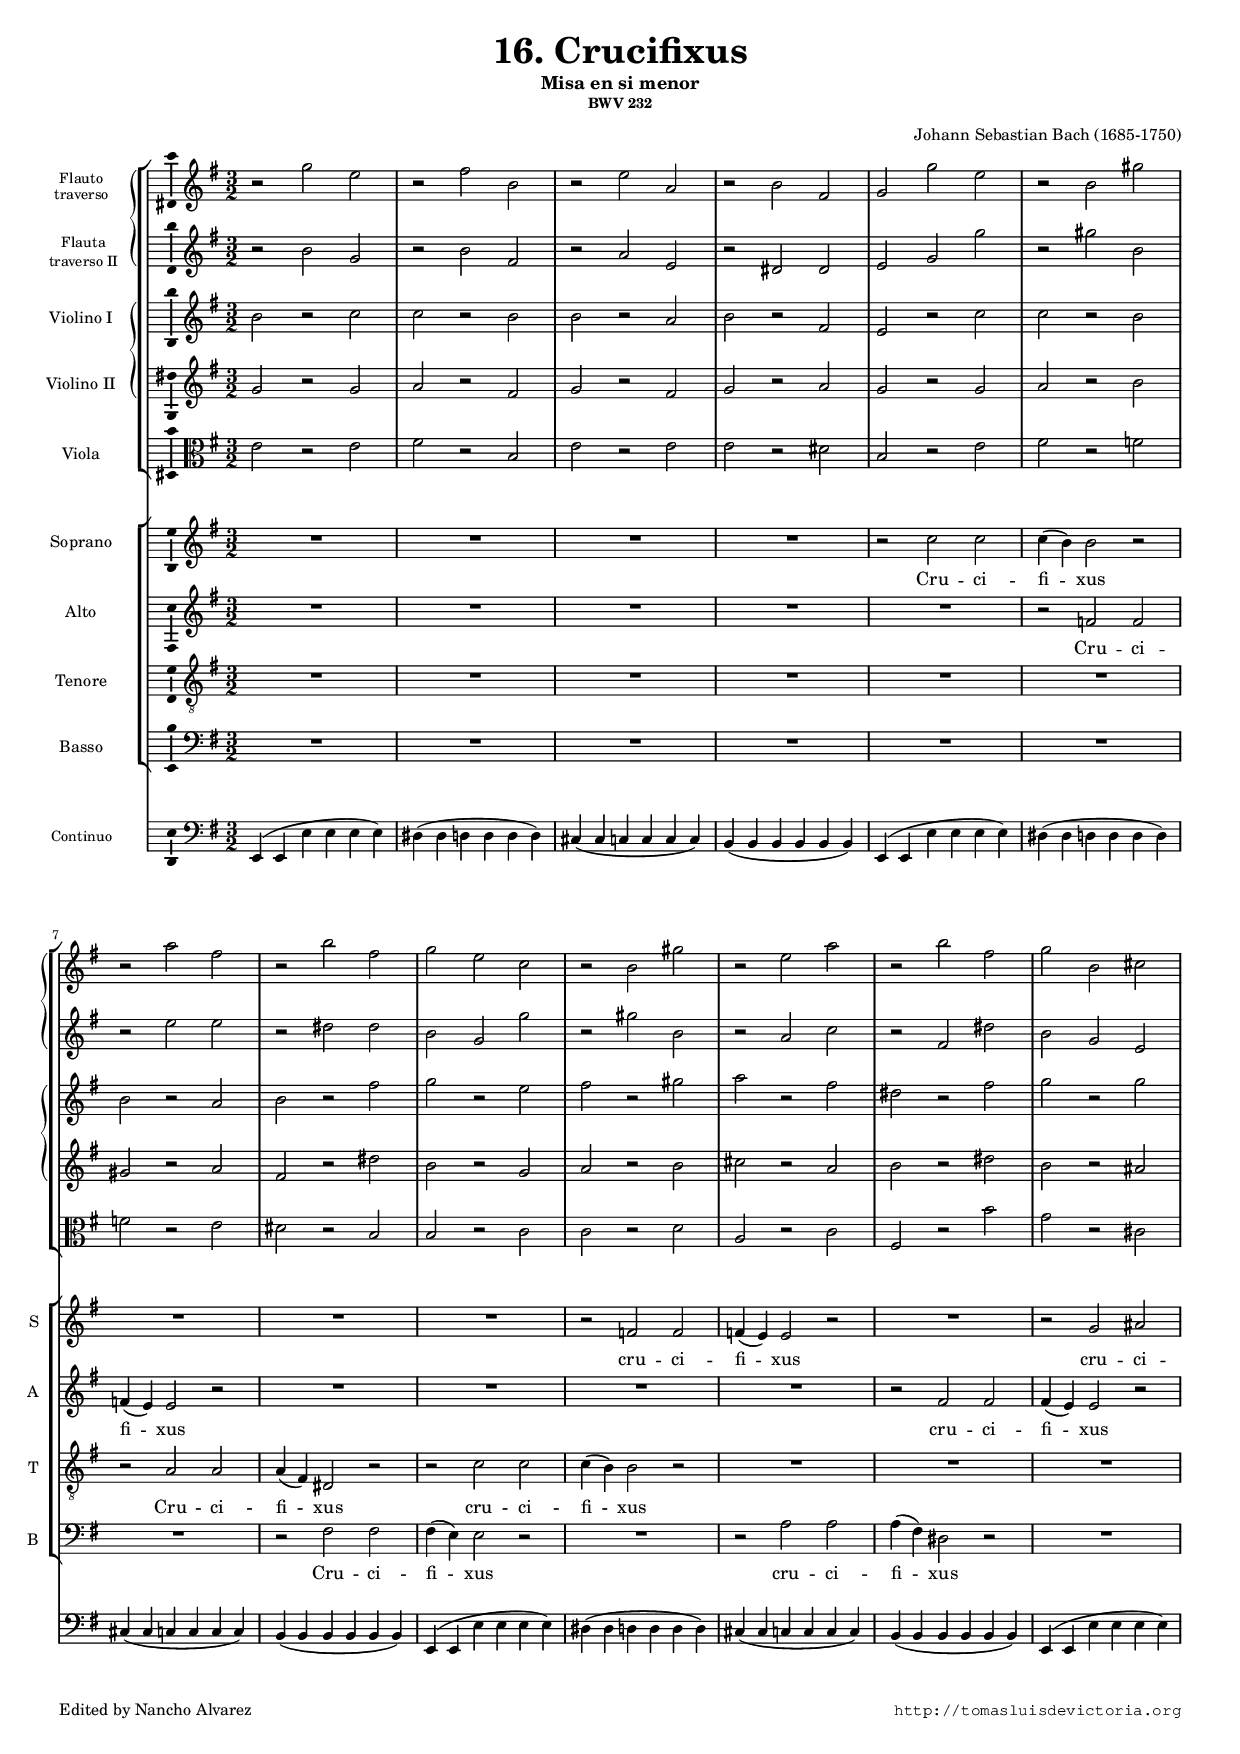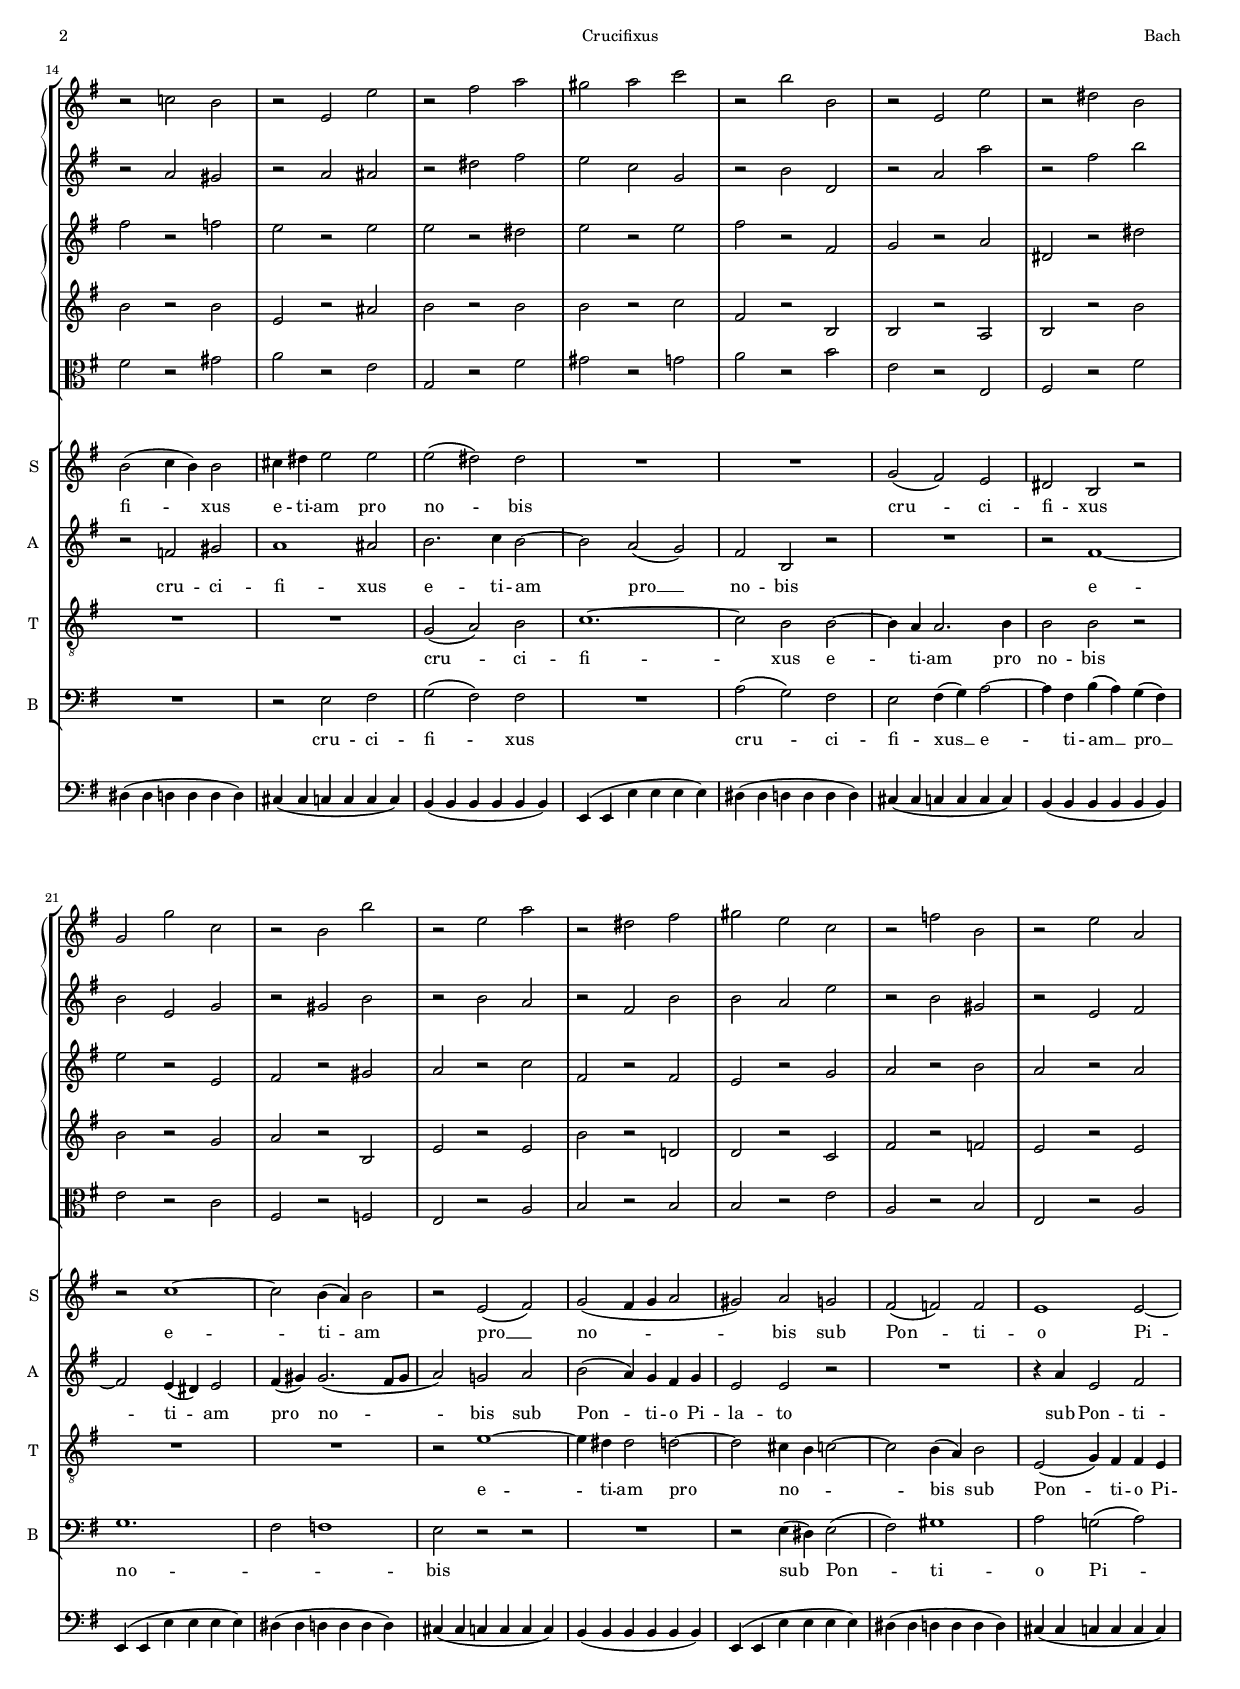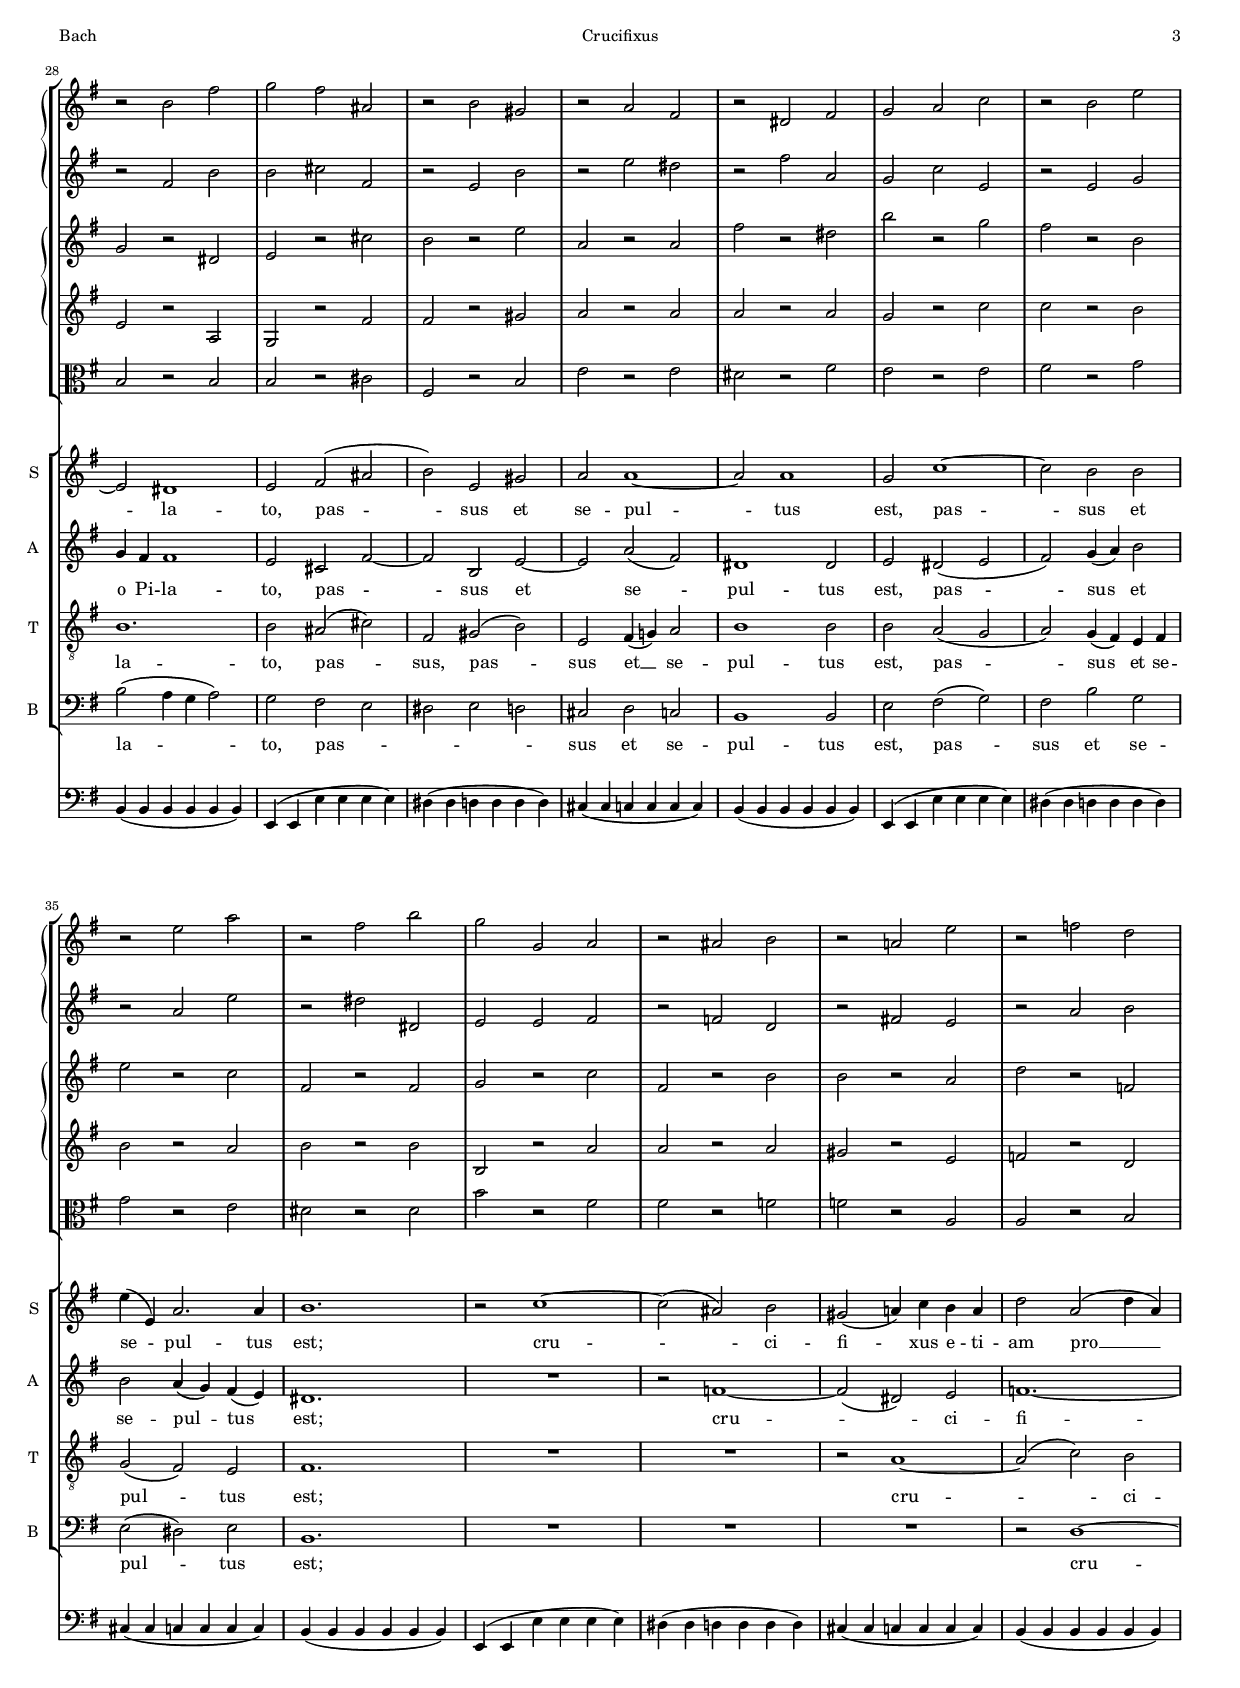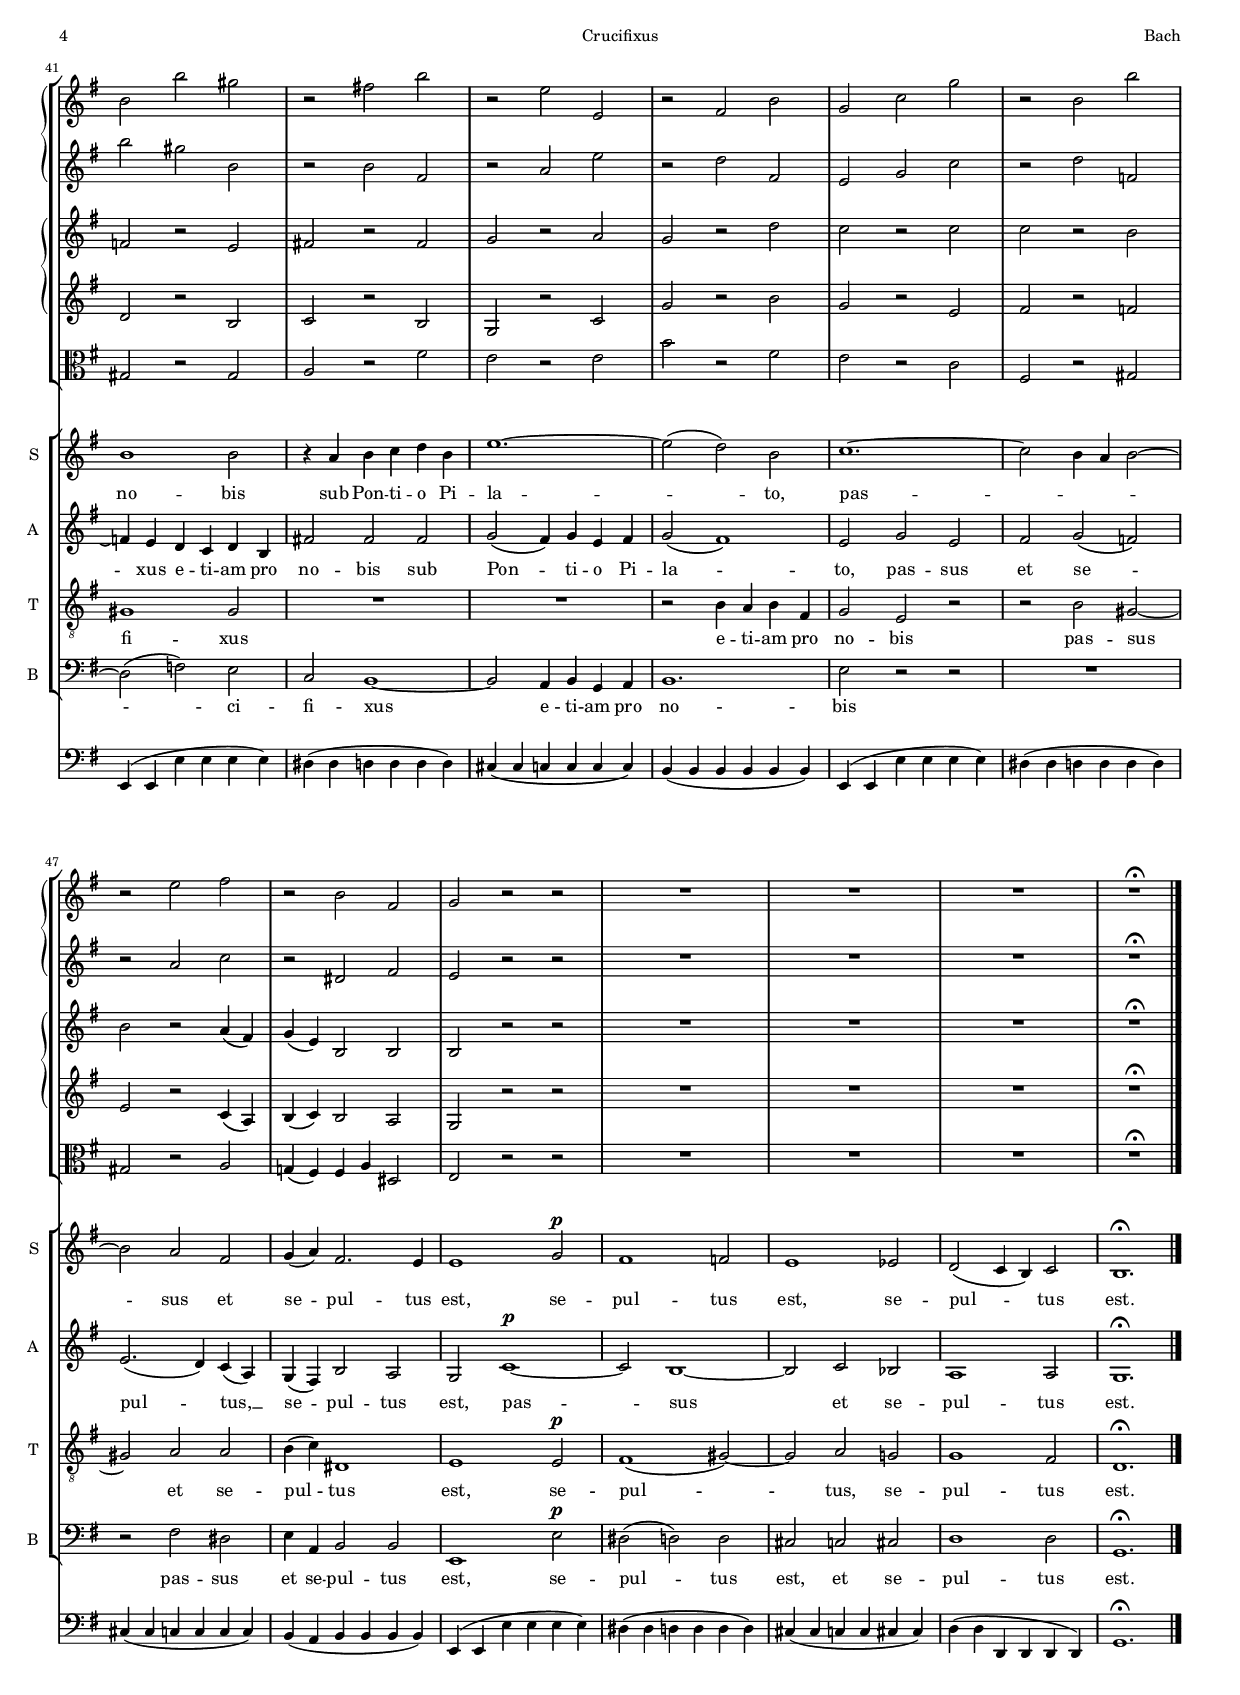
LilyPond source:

\version "2.18.0"

#(set-default-paper-size "a4")
#(set-global-staff-size 14.0)
#(ly:set-option 'point-and-click #f)

italicas=\override LyricText.font-shape = #'italic
rectas=\override LyricText.font-shape = #'upright
ss=\once \set suggestAccidentals = ##t
mtempo={\tempo 4 = 136 }
pfermata=\markup{"(" \musicglyph #"scripts.ufermata" ")"}
showMultiRests = { \set Staff.keepAliveInterfaces = #'( rhythmic-grob-interface multi-measure-rest-interface lyric-interface stanza-number-interface percent-repeat-interface) }
hideMultiRests = \unset Staff.keepAliveInterfaces
noados=\once \set Staff.aDueText = #""


htitle="Crucifixus"
hcomposer="Bach"

\header {
	title=\markup{\fontsize #3 "16. Crucifixus"}
	subtitle="Misa en si menor"
        subsubtitle=\markup{\raise #.8 "BWV 232" \vspace #1 }
        composer="Johann Sebastian Bach (1685-1750)"
       %opus="(-)"
	%poet=\markup{"BWV 232"}
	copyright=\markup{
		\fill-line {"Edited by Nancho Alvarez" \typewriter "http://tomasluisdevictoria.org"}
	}
%	tagline=""
}

global={
  \compressFullBarRests
  \key g \major \time 3/2 \skip 1*3/2*53 \bar "|."
}

cantus=\relative c''{
        \set autoBeaming = ##f
        R1*3/2*4
        r2 c c
        c4( b) b2 r
        R1*3/2*3
        r2 f f
        f4( e) e2 r
        R1*3/2
        r2 g ais
        b2( c4 b) b2
        cis4 dis e2 e
        e( dis) dis
        R1*3/2*2
        g,2( fis) e
        dis2 b r
        r c'1 ~
        c2 b4( a) b2
        r2 e,( fis)
        g2( fis4 g a2
        gis2) a g
        fis( f) f
        e1 e2 ~
        e dis1
        e2 fis( ais
        b) e, gis
        a a1 ~
        a2 a1
        g2 c1 ~
        c2 b b
        e4( e,) a2. a4
        b1.
        r2 c1 ~
        c2( ais) b
        gis2( a!4) c b a
        d2 a( d4 a)
        b1 b2
        r4 a b c d b
        e1. ~
        e2( d) b
        c1. ~
        c2 b4 a b2 ~
        b2 a fis
        g4( a) fis2. e4
        e1 g2^\p
        fis1 f2
        e1 ees2
        d2( c4 b) c2
        b1.^\fermata
}

altus=\relative c'{
        \set autoBeaming = ##f
        R1*3/2*5
        r2 f f
        f4( e) e2 r
        R1*3/2*4
        r2 fis fis
        fis4( e) e2 r
        r f gis
        a1 ais2
        b2. c4 b2 ~
        b a( g)
        fis2 b, r
        R1*3/2
        r2 fis'1 ~
        fis2 e4( dis) e2
        fis4( gis) gis2.( fis8[ gis]
        a2) g! a
        b2( a4) g fis g
        e2 e r
        R1*3/2
        r4 a4 e2 fis
        g4 fis fis1
        e2 cis fis ~
        fis b, e ~
        e a( fis)
        dis1 dis2
        e2 dis( e
        fis2) g4( a) b2
        b a4( g) fis( e)
        dis1.
        R1*3/2
        r2 f1 ~
        f2 (dis) e2
        f1. ~
        f4 e d c d b
        fis'!2 fis fis
        g2( fis4) g e fis
        g2( fis1)
        e2 g e
        fis g( f)
        e2.( d4) c( a)
        g( fis) b2 a
        g c1^\p ~
        c2 b1 ~
        b2 c bes
        a1 a2
        g1.^\fermata
}

tenor=\relative c'{
        \set autoBeaming = ##f
        R1*3/2*6
        r2 a a
        a4( fis) dis2 r
        r c' c
        c4( b) b2 r
        R1*3/2*5
        g2( a) b
        c1. ~
        c2 b b ~
        b4 a a2. b4
        b2 b r
        R1*3/2*2
        r2 e1 ~
        e4 dis dis2 d ~
        d cis4 b c2 ~
        c b4( a) b2
        e,2( g4) fis fis e
        b'1.
        b2 ais( cis)
        fis, gis( b)
        e, fis4( g!) a2
        b1 b2
        b2 a( g
        a2) g4( fis) e fis
        g2( fis) e
        fis1.
        R1*3/2*2
        r2 a1 ~
        a2( c) b
        gis1 gis2
        R1*3/2*2
        r2 b4 a b fis
        g2 e r
        r b' gis ~
        gis2 a a
        b4( c) dis,1
        e1 e2^\p 
        fis1( gis2) ~
        gis2 a g!
        g1 fis2
        d1.^\fermata
}

bassus=\relative c{
        \set autoBeaming = ##f
        R1*3/2*7
        r2 fis fis
        fis4( e) e2 r
        R1*3/2
        r2 a a
        a4( fis) dis2 r
        R1*3/2*2
        r2 e fis
        g( fis) fis
        R1*3/2
        a2( g) fis
        e fis4( g) a2 ~
        a4 fis b( a) g( fis)
        g1.
        fis2 f1
        e2 r r
        R1*3/2
        r2 e4( dis) e2(
        fis) gis1
        a2 g!( a)
        b2( a4 g a2)
        g2 fis e
        dis e d
        cis d c
        b1 b2
        e2 fis( g)
        fis2 b g
        e( dis) e
        b1.
        R1*3/2*3
        r2 d1 ~
        d2( f) e
        c b1 ~
        b2 a4 b g a
        b1.
        e2 r r
        R1*3/2
        r2 fis dis
        e4 a, b2 b
        e,1 e'2^\p
        dis( d) d
        cis c cis
        d1 d2
        g,1.^\fermata
}

textocantus=\lyricmode{
Cru -- ci -- fi -- xus
cru -- ci -- fi -- xus
cru -- ci -- fi -- xus
e -- ti -- am pro no -- bis
cru -- ci -- fi -- xus
e -- ti -- am
pro __ no -- bis
sub Pon -- ti -- o 
Pi -- la -- to,
pas -- sus et se -- pul -- tus est,
pas -- sus et se -- pul -- tus est;
cru -- ci -- fi -- xus e -- ti -- am
pro __ no -- bis
sub Pon -- ti -- o Pi -- la -- to,
pas -- _ _ _ sus et se -- pul -- tus est,
se -- pul -- tus est,
se -- pul -- tus est.
}

textoaltus=\lyricmode{
Cru -- ci -- fi -- xus
cru -- ci -- fi -- xus
cru -- ci -- fi -- xus
e -- ti -- am pro __ no -- bis
e -- ti -- am pro no -- bis
sub Pon -- ti -- o Pi -- la -- to
sub Pon -- ti -- o Pi -- la -- to,
pas -- _ sus et se -- pul -- tus est,
pas -- sus et se -- pul -- tus est;
cru -- ci -- fi -- xus
e -- ti -- am pro no -- bis
sub Pon -- ti -- o Pi -- la -- to,
pas -- sus et se -- pul -- tus, __
se -- pul -- tus est,
pas -- sus et se -- pul -- tus est.
}

textotenor=\lyricmode{
Cru -- ci -- fi -- xus
cru -- ci -- fi -- xus
cru -- ci -- fi -- xus e -- ti -- am
pro no -- bis
e -- ti -- am pro no -- _ _ bis
sub Pon -- ti -- o Pi -- la -- to,
pas -- sus,
pas -- sus et __ se -- pul -- tus est,
pas -- sus et se -- pul -- tus est;
cru -- ci -- fi -- xus
e -- ti -- am pro no -- bis
pas -- sus et se -- pul -- tus est,
se -- pul -- tus,
se -- pul -- tus est.
}

textobassus=\lyricmode{
Cru -- ci -- fi -- xus
cru -- ci -- fi -- xus
cru -- ci -- fi -- xus
cru -- ci -- fi -- xus __
e -- ti -- am __
pro __ no -- _ _ bis
sub Pon -- ti -- o
Pi -- la -- to,
pas -- _ _ _ _ sus
et se -- pul -- tus est,
pas -- sus et se -- pul -- tus est;
cru -- ci -- fi -- xus
e -- ti -- am pro no -- bis
pas -- sus et se -- pul -- tus est,
se -- pul -- tus est,
et se -- pul -- tus est.
}


flautauno = \relative c'''{
  r2 g e
  r fis b,
  r e a,
  r b fis
  g g' e
  r b gis'
  r a fis
  r b fis
  g e c
  r b gis'
  r e a
  r b fis
  g b, cis
  r c! b
  r e, e'
  r fis a
  gis a c
  r b b,
  r e, e'
  r dis b
  g g' c,
  r b b'
  r e, a
  r dis, fis
  gis e c
  r f b,
  r e a,
  r b fis'
  g fis ais,
  r b gis
  r a fis
  r dis fis
  g a c
  r b e
  r e a
  r fis b
  g g, a
  r ais b
  r a! e'
  r f d
  b b' gis
  r fis! b
  r e, e,
  r fis b
  g c g'
  r b, b'
  r e, fis
  r b, fis
  g r r
  R1*3/2*3
  R1*3/2^\fermataMarkup
}

flautados=\relative c''{
  r2 b g
  r b fis
  r a e
  r dis dis
  e g g'
  r gis b,
  r e e
  r dis dis
  b g g'
  r gis b,
  r a c
  r fis, dis'
  b g e
  r a gis
  r a ais
  r dis fis
  e c g
  r b d,
  r a' a'
  r fis b
  b, e, g
  r gis b
  r b a
  r fis b
  b a e'
  r b gis
  r e fis
  r fis b
  b cis fis,
  r e b'
  r e dis
  r fis a,
  g c e,
  r e g
  r a e'
  r dis dis,
  e e fis
  r f d
  r fis! e
  r a b
  b' gis b,
  r b fis
  r a e'
  r d fis,
  e g c
  r d f,
  r a c
  r dis, fis
  e r r
  R1*3/2*3
  R1*3/2^\fermataMarkup
}

violinuno = \relative c'' {
  b2 r c
  c r b
  b r a
  b r fis
  e r c'
  c r b
  b r a
  b r fis'
  g r e
  fis r gis
  a r fis
  dis r fis
  g r g
  fis r f
  e r e
  e r dis
  e r e
  fis r fis,
  g r a
  dis, r dis'
  e r e,
  fis r gis
  a r c
  fis, r fis
  e r g
  a r b
  a r a
  g r dis
  e r cis'
  b r e
  a, r a
  fis' r dis
  b' r g
  fis r b,
  e r c
  fis, r fis
  g r c
  fis, r b
  b r a
  d r f,
  f r e
  fis! r fis
  g r a
  g r d'
  c r c
  c r b
  b2 r a4( fis)
  g( e) b2 b
  b2 r r
  R1*3/2*3
  R1*3/2^\fermataMarkup
}

violindos=\relative c''{
  g2 r g
  a r fis
  g r fis
  g r a
  g r g
  a r b
  gis r a
  fis r dis'
  b r g
  a r b
  cis r a
  b r dis
  b r ais
  b r b
  e, r ais
  b r b
  b r c
  fis, r b,
  b r a
  b r b'
  b r g
  a r b,
  e r e
  b' r d,!
  d r c
  fis r f
  e r e
  e r a,
  g r fis'
  fis r gis
  a r a
  a r a
  g r c
  c r b
  b r a
  b r b
  b, r a'
  a r a
  gis r e
  f r d
  d r b
  c r b
  g r c
  g' r b
  g r e
  fis r f
  e r c4( a)
  b( c) b2 a
  g2 r r
  R1*3/2*3
  R1*3/2^\fermataMarkup
}

viola=\relative c'{
  e2 r e
  fis r b,
  e r e
  e r dis
  b r e
  fis r f
  f r e
  dis r b
  b r c
  c r d
  a r c
  fis, r b'
  g r cis,
  fis r gis
  a r e
  g, r fis'
  gis r g
  a r b
  e, r e,
  fis r fis'
  e r c
  fis, r f
  e r a
  b r b
  b r e
  a, r b
  e, r a
  b r b
  b r cis
  fis, r b
  e r e
  dis r fis
  e r e 
  fis r g
  g r e
  dis r dis
  b' r fis
  fis r f
  f r a,
  a r b
  gis r gis
  a r fis'
  e r e
  b' r fis
  e r c
  fis, r gis
  gis r a
  g!4( fis) fis a dis,2
  e2 r r
  R1*3/2*3
  R1*3/2^\fermataMarkup
}

cello=\relative c,{
  e4( e e' e e e)
  dis( dis d d d d)
  cis( cis c c c c)
  b( b b b b b)
  e,( e e' e e e)
  dis4( dis d d d d)
  cis( cis c c c c)
  b( b b b b b)
  e,( e e' e e e)
  dis( dis d d d d)
  cis( cis c c c c)
  b( b b b b b)
  e,( e e' e e e)
  dis( dis d d d d)
  cis( cis c c c c)
  b( b b b b b)
  e,( e e' e e e)
  dis( dis d d d d)
  cis( cis c c c c)
  b( b b b b b)
  e,( e e' e e e)
  dis( dis d d d d)
  cis( cis c c c c)
  b( b b b b b)
  e,( e e' e e e)
  dis( dis d d d d)
  cis( cis c c c c)
  b( b b b b b)
  e,( e e' e e e)
  dis( dis d d d d)
  cis( cis c c c c)
  b( b b b b b)
  e,( e e' e e e)
  dis( dis d d d d)
  cis( cis c c c c)
  b( b b b b b)
  e,( e e' e e e)
  dis( dis d d d d)
  cis( cis c c c c)
  b( b b b b b)
  e,( e e' e e e)
  dis( dis d d d d)
  cis( cis c c c c)
  b( b b b b b)
  e,( e e' e e e)
  dis( dis d d d d)
  cis( cis c c c c)
  b( a b b b b)
  e,( e e' e e e)
  dis( dis d d d d)
  cis( cis c c cis cis)
  d( d d, d d d)
  g1.^\fermata
}



\score {\transpose c' c'{
<<

\new StaffGroup << 
  \set StaffGroup.systemStartDelimiterHierarchy
    = #'(SystemStartBracket (SystemStartBrace a b) (SystemStartBrace c d ))

       \new Staff <<\global
	\new Voice="f1" {
		\set Staff.instrumentName=\markup{\smaller \center-column{"Flauto " \raise #.5 "traverso "} } % I y II
		\clef "treble"
		\flautauno }
	>> 
  
       \new Staff <<\global
	\new Voice="f2" {
		\set Staff.instrumentName=\markup{\smaller \center-column{"Flauta" "traverso II"}}
		\clef "treble"
		\flautados }
	>> 
  
        \new Staff <<\global
	\new Voice="vi1" {
		\set Staff.instrumentName=\markup{"Violino I "}
		\clef "treble"
		\violinuno }
	>> 
	\new Staff <<\global
	\new Voice="vi2" {
		\set Staff.instrumentName=\markup{"Violino II "}
		\clef "treble"
		\violindos }
	>>     
    
        \new Staff <<\global
	\new Voice="vi3" {
		\set Staff.instrumentName=\markup{"Viola "}
		\clef "alto"
		\viola }
	>> 
>>

\new ChoirStaff<<

        \new Staff <<\global
        \new Voice="v1" {
                \set Staff.instrumentName="Soprano " % Soprano II
                \set Staff.shortInstrumentName="S"
                \clef "treble"
                \cantus }
        \new Lyrics \lyricsto "v1" {\textocantus }
        >>

        \new Staff <<\global
        \new Voice="v2" {
                \set Staff.instrumentName="Alto "
                \set Staff.shortInstrumentName="A"
                \clef "treble"
                \altus }
        \new Lyrics \lyricsto "v2" {\textoaltus }
        >>
        
        \new Staff <<\global
        \new Voice="v3" {
                \set Staff.instrumentName="Tenore "
                \set Staff.shortInstrumentName="T"
                \clef "G_8"
                \tenor }
        \new Lyrics \lyricsto "v3" {\textotenor }
        >>

        \new Staff <<\global
        \new Voice="v4" {
                \set Staff.instrumentName="Basso "
                \set Staff.shortInstrumentName="B"
                \clef "bass"
                \bassus }
        \new Lyrics \lyricsto "v4" {\textobassus }
        >>        
>>
        \new Staff <<\global
	\new Voice="cont" {
		\set Staff.instrumentName=\markup{\smaller "Continuo "}
		\clef "bass"
		\cello }
	%\new FiguredBass {\cifrado }
	>> 

%{
	\new Staff \with{ 
      \remove Ambitus_engraver
      fontSize = #-3
      \override StaffSymbol #'staff-space = #(magstep -4)
      }<<\global
	\new Voice="v6" {
		\clef "treble"
		\guia }
	>>
%}

>>

	} % transpose

\layout{ 
	\context {\Lyrics 
		\override VerticalAxisGroup.staff-affinity = #UP
		\override VerticalAxisGroup.nonstaff-relatedstaff-spacing =
			#'((basic-distance . 0) (minimum-distance . 0) (padding . 1))
		\override LyricText.font-size = #1.2
		\override LyricHyphen.minimum-distance = #0.5
	}
	\context {\Score 
		tempoHideNote = ##t
		\override BarNumber.padding = #2 
	}
	\context {\Voice 
		%melismaBusyProperties = #'()
		%autoBeaming = ##f
	}

        \context {\ChoirStaff 
                  \override StaffGrouper.staffgroup-staff-spacing =
                        #'((basic-distance . 15) (minimum-distance . 0) (padding . 1))
                  \override StaffGrouper.staff-staff-spacing =
                        #'((basic-distance . 11) (minimum-distance . 0) (padding . 1))
        }

        \context {\StaffGroup
                  \override StaffGrouper.staffgroup-staff-spacing =
                        #'((basic-distance . 15) (minimum-distance . 0) (padding . 1))
                  \override StaffGrouper.staff-staff-spacing =
                        #'((basic-distance . 11) (minimum-distance . 0) (padding . 1))
        }

	\context {\Staff 
                %\RemoveEmptyStaves %notablet
                %\override VerticalAxisGroup.remove-first = ##t
%		\override VerticalAxisGroup.staff-staff-spacing =
%			#'((basic-distance . 10) (minimum-distance . 0) (padding . 1))
		\consists Ambitus_engraver 
		\override LigatureBracket.padding = #1
	}
}

%\midi { \mtempo }

}


\paper{
	evenHeaderMarkup=\markup  \fill-line { \fromproperty #'page:page-number-string \htitle \hcomposer }
	oddHeaderMarkup= \markup  \fill-line { \on-the-fly #not-first-page \hcomposer \on-the-fly #not-first-page \htitle \on-the-fly #not-first-page \fromproperty #'page:page-number-string }
	%system-count=20
	%page-count = 16
	ragged-last-bottom = ##f
	indent=1.5\cm
	system-system-spacing =
	#'((basic-distance . 22) (minimum-distance . 0) (padding . 5))
	top-system-spacing = % header
	#'((basic-distance . 12) (minimum-distance . 0) (padding . 0))
	last-bottom-spacing = % footer
	#'((basic-distance . 15) (minimum-distance . 0) (padding . 0))
	markup-system-spacing.padding = #1.5
}
